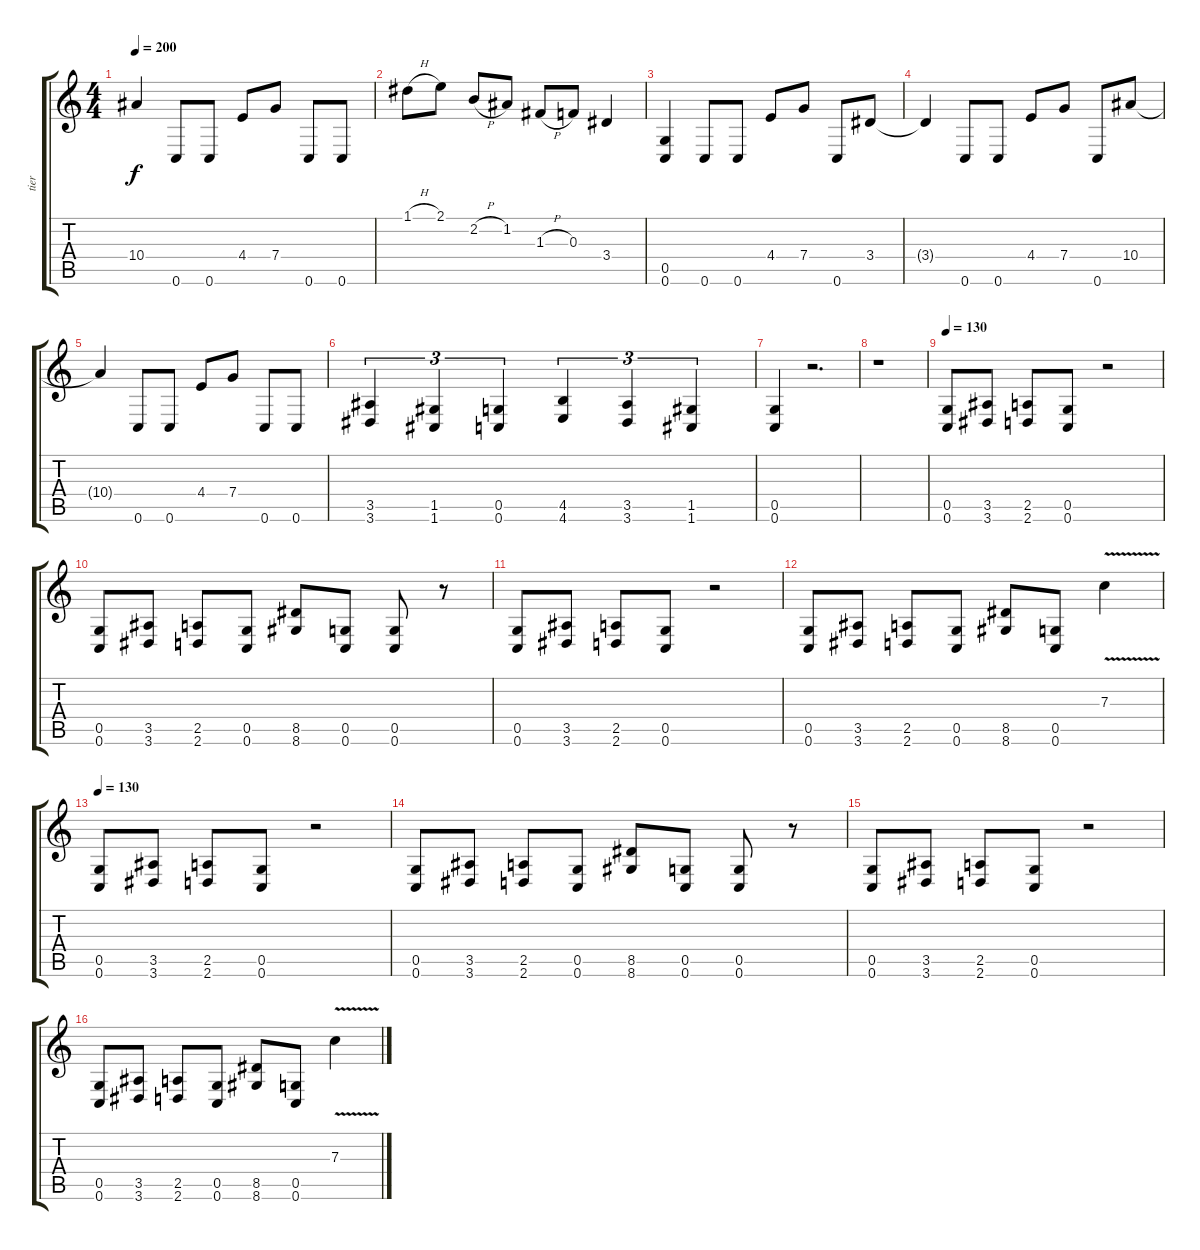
\track ("tier" "tier") {instrument distortionguitar}
\staff {score tabs}
\tuning (D4 A3 F3 C3 G2 C2) {hide}
\ts (4 4)
\tempo 200
\clef g2
\ks c
10.4{t}.4{dy f} 0.6.8 0.6.8 4.4.8 7.4.8 0.6.8 0.6.8 |
1.1{h}.8 2.1.8 2.2{h}.8 1.2.8 1.3{h}.8 0.3.8 3.4.4 |
(0.5 0.6).4 0.6.8 0.6.8 4.4.8 7.4.8 0.6.8 3.4.8 |
3.4{t}.4 0.6.8 0.6.8 4.4.8 7.4.8 0.6.8 10.4.8 |
10.4{t}.4 0.6.8 0.6.8 4.4.8 7.4.8 0.6.8 0.6.8 |
(3.5 3.6).4{tu (3 2)} (1.5 1.6).4{tu (3 2)} (0.5 0.6).4{tu (3 2)} (4.5 4.6).4{tu (3 2)} (3.5 3.6).4{tu (3 2)} (1.5 1.6).4{tu (3 2)} |
(0.5 0.6).4 r.2{d} |
r.1 |
\tempo 130
(0.5 0.6).8 (3.5 3.6).8 (2.5 2.6).8 (0.5 0.6).8 r.2 |
(0.5 0.6).8 (3.5 3.6).8 (2.5 2.6).8 (0.5 0.6).8 (8.5 8.6).8 (0.5 0.6).8 (0.5 0.6).8 r.8 |
(0.5 0.6).8 (3.5 3.6).8 (2.5 2.6).8 (0.5 0.6).8 r.2 |
(0.5 0.6).8 (3.5 3.6).8 (2.5 2.6).8 (0.5 0.6).8 (8.5 8.6).8 (0.5 0.6).8 7.3{v}.4 |
\tempo 130
(0.5 0.6).8 (3.5 3.6).8 (2.5 2.6).8 (0.5 0.6).8 r.2 |
(0.5 0.6).8 (3.5 3.6).8 (2.5 2.6).8 (0.5 0.6).8 (8.5 8.6).8 (0.5 0.6).8 (0.5 0.6).8 r.8 |
(0.5 0.6).8 (3.5 3.6).8 (2.5 2.6).8 (0.5 0.6).8 r.2 |
(0.5 0.6).8 (3.5 3.6).8 (2.5 2.6).8 (0.5 0.6).8 (8.5 8.6).8 (0.5 0.6).8 7.3{v}.4
